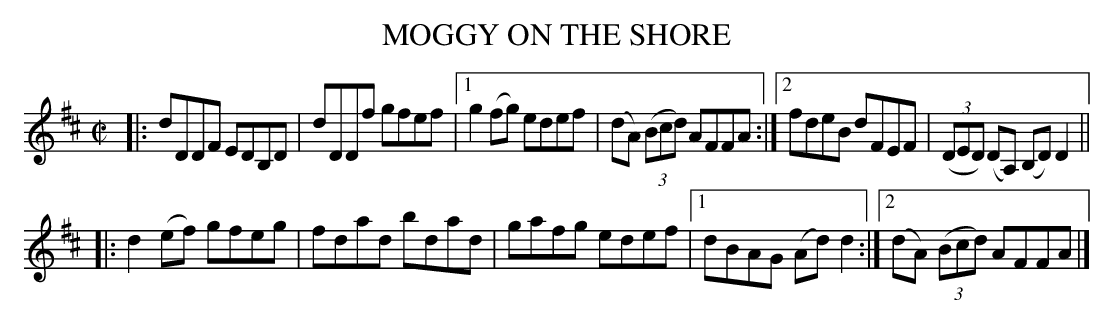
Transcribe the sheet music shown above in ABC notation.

X:1
T: MOGGY ON THE SHORE
M: C|
L: 1/8
K: D
|:\
dDDF EDB,D | dDDf gfef |\
[1 g2(fg) edef | (dA) (3(Bcd) AFFA :|\
[2 fdeB dFEF | (3(DED) (DA,) (B,D) D2 ||
|:\
d2(ef) gfeg | fdad bdad | gafg edef |\
[1 dBAG (Ad)d2 :|[2 (dA) (3(Bcd) AFFA |]
